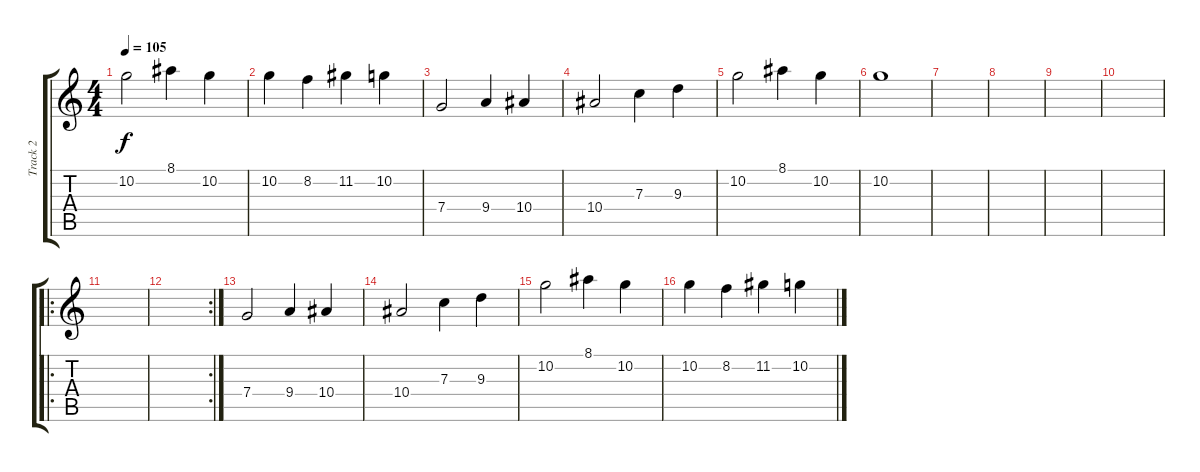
\track ("Track 2" "Track 2") {instrument distortionguitar}
\staff {score tabs}
\tuning (D4 A3 F3 C3 G2 D2) {hide}
\ts (4 4)
\tempo 105
\clef g2
\ks c
10.2.2{dy f} 8.1.4 10.2.4 |
10.2.4 8.2.4 11.2.4 10.2.4 |
7.4.2 9.4.4 10.4.4 |
10.4.2 7.3.4 9.3.4 |
10.2.2 8.1.4 10.2.4 |
10.2.1 |
|
|
|
|
\ro
|
\rc 2
|
7.4.2 9.4.4 10.4.4 |
10.4.2 7.3.4 9.3.4 |
10.2.2 8.1.4 10.2.4 |
10.2.4 8.2.4 11.2.4 10.2.4
